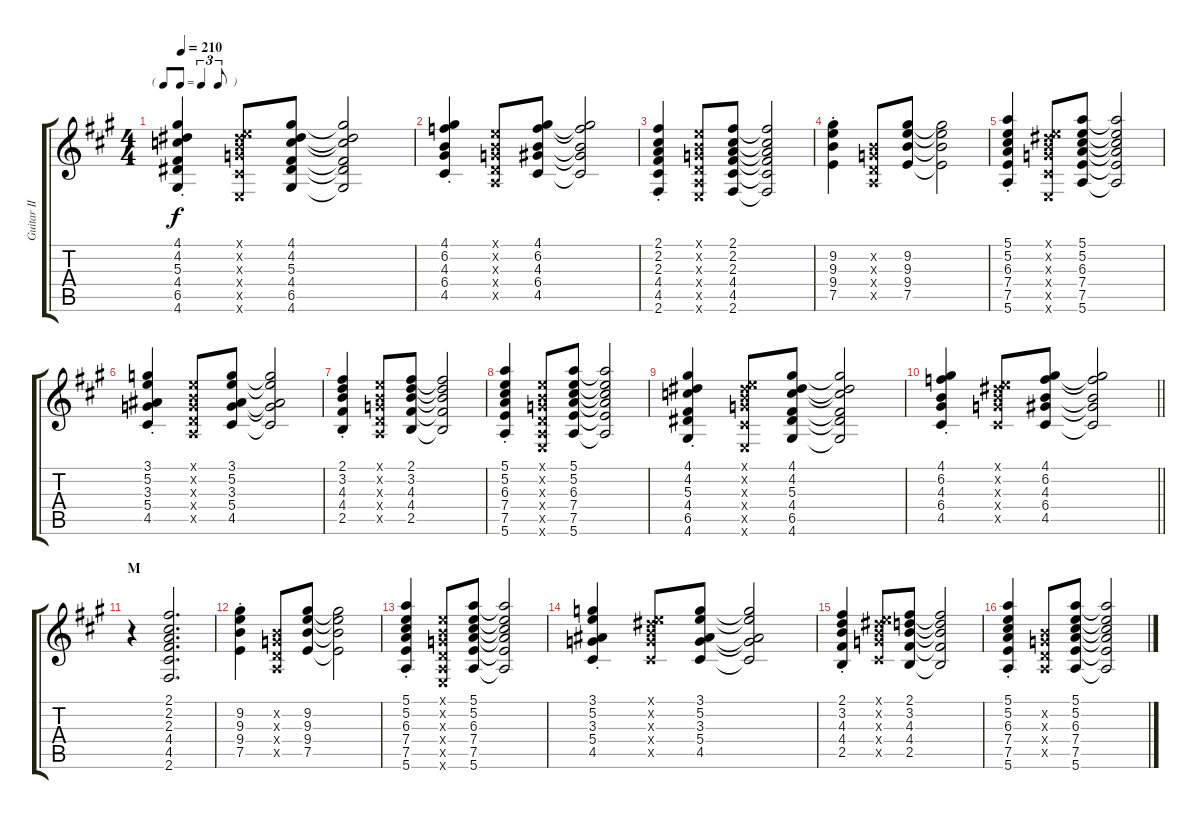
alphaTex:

\track ("Guitar II" "Guitar II") {instrument distortionguitar}
\staff {score tabs}
\tuning (E4 B3 G3 D3 A2 E2) {hide}
\ts (4 4)
\tf triplet8th
\tempo 210
\clef g2
\ks a
(4.1{st} 4.2{st} 5.3{st} 4.4{st} 6.5{st} 4.6).4{dy f} (0.1{x} 4.2{x} 4.3{x} 5.4{x} 4.5{x} 0.6{x}).8 (4.1 4.2 5.3 4.4 6.5 4.6).8 (4.1{t} 4.2{t} 5.3{t} 4.4{t} 6.5{t} 4.6{t}).2 |
(4.1{st} 6.2{st} 4.3{st} 6.4{st} 4.5{st}).4 (0.1{x} 0.2{x} 0.3{x} 0.4{x} 0.5{x}).8 (4.1 6.2 4.3 6.4 4.5).8 (4.1{t} 6.2{t} 4.3{t} 6.4{t} 4.5{t}).2 |
(2.1{st} 2.2{st} 2.3{st} 4.4{st} 4.5{st} 2.6).4 (0.1{x} 0.2{x} 0.3{x} 0.4{x} 0.5{x} 0.6{x}).8 (2.1 2.2 2.3 4.4 4.5 2.6).8 (2.1{t} 2.2{t} 2.3{t} 4.4{t} 4.5{t} 2.6{t}).2 |
(9.2{st} 9.3{st} 9.4{st} 7.5{st}).4 (0.2{x} 0.3{x} 0.4{x} 0.5{x}).8 (9.2 9.3 9.4 7.5).8 (9.2{t} 9.3{t} 9.4{t} 7.5{t}).2 |
(5.1{st} 5.2{st} 6.3{st} 7.4{st} 7.5{st} 5.6).4 (0.1{x} 4.2{x} 4.3{x} 5.4{x} 4.5{x} 0.6{x}).8 (5.1 5.2 6.3 7.4 7.5 5.6).8 (5.1{t} 5.2{t} 6.3{t} 7.4{t} 7.5{t} 5.6{t}).2 |
(3.1{st} 5.2{st} 3.3{st} 5.4{st} 4.5{st}).4 (0.1{x} 0.2{x} 0.3{x} 0.4{x} 0.5{x}).8 (3.1 5.2 3.3 5.4 4.5).8 (3.1{t} 5.2{t} 3.3{t} 5.4{t} 4.5{t}).2 |
(2.1{st} 3.2{st} 4.3{st} 4.4{st} 2.5{st}).4 (0.1{x} 0.2{x} 0.3{x} 0.4{x} 0.5{x}).8 (2.1 3.2 4.3 4.4 2.5).8 (2.1{t} 3.2{t} 4.3{t} 4.4{t} 2.5{t}).2 |
(5.1 5.2{st} 6.3{st} 7.4{st} 7.5{st} 5.6).4 (0.1{x} 0.2{x} 0.3{x} 0.4{x} 0.5{x} 0.6{x}).8 (5.1 5.2 6.3 7.4 7.5 5.6).8 (5.1{t} 5.2{t} 6.3{t} 7.4{t} 7.5{t} 5.6{t}).2 |
(4.1{st} 4.2{st} 5.3{st} 4.4{st} 6.5{st} 4.6).4 (0.1{x} 4.2{x} 4.3{x} 5.4{x} 4.5{x} 0.6{x}).8 (4.1 4.2 5.3 4.4 6.5 4.6).8 (4.1{t} 4.2{t} 5.3{t} 4.4{t} 6.5{t} 4.6{t}).2 |
\barLineRight lightlight
(4.1{st} 6.2{st} 4.3{st} 6.4{st} 4.5{st}).4 (0.1{x} 4.2{x} 4.3{x} 5.4{x} 4.5{x}).8 (4.1 6.2 4.3 6.4 4.5).8 (4.1{t} 6.2{t} 4.3{t} 6.4{t} 4.5{t}).2 |
\section ("" "M")
r.4 (2.1 2.2 2.3 4.4 4.5 2.6).2{d} |
(9.2{st} 9.3{st} 9.4{st} 7.5{st}).4 (0.2{x} 0.3{x} 0.4{x} 0.5{x}).8 (9.2 9.3 9.4 7.5).8 (9.2{t} 9.3{t} 9.4{t} 7.5{t}).2 |
(5.1 5.2{st} 6.3{st} 7.4{st} 7.5{st} 5.6).4 (0.1{x} 0.2{x} 0.3{x} 0.4{x} 0.5{x} 0.6{x}).8 (5.1 5.2 6.3 7.4 7.5 5.6).8 (5.1{t} 5.2{t} 6.3{t} 7.4{t} 7.5{t} 5.6{t}).2 |
(3.1{st} 5.2{st} 3.3{st} 5.4{st} 4.5{st}).4 (0.1{x} 4.2{x} 4.3{x} 5.4{x} 4.5{x}).8 (3.1 5.2 3.3 5.4 4.5).8 (3.1{t} 5.2{t} 3.3{t} 5.4{t} 4.5{t}).2 |
(2.1{st} 3.2{st} 4.3{st} 4.4{st} 2.5{st}).4 (0.1{x} 4.2{x} 4.3{x} 5.4{x} 4.5{x}).8 (2.1 3.2 4.3 4.4 2.5).8 (2.1{t} 3.2{t} 4.3{t} 4.4{t} 2.5{t}).2 |
(5.1{st} 5.2{st} 6.3{st} 7.4{st} 7.5{st} 5.6{st}).4 (0.2{x} 0.3{x} 0.4{x} 0.5{x}).8 (5.1 5.2 6.3 7.4 7.5 5.6).8 (5.1{t} 5.2{t} 6.3{t} 7.4{t} 7.5{t} 5.6{t}).2
